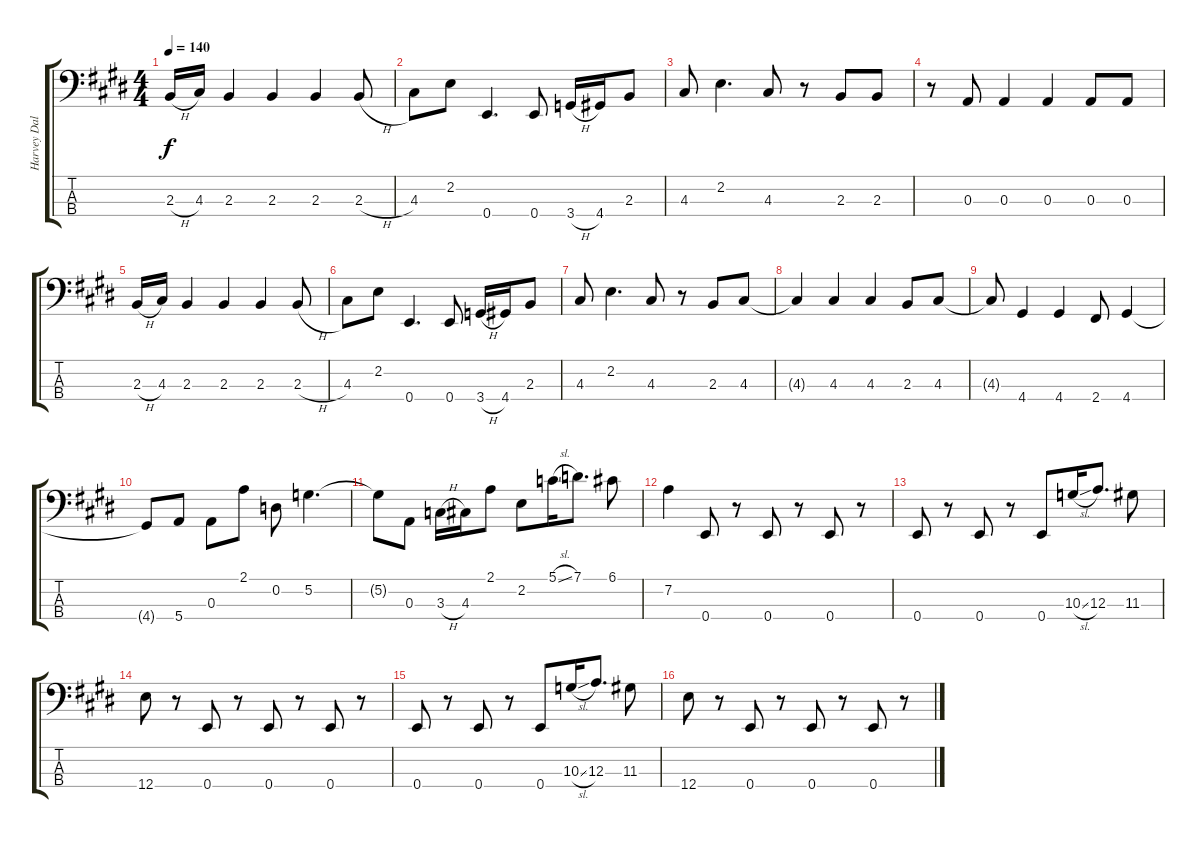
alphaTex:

\track ("Harvey Dalton Arnold Bass" "Harvey Dal") {instrument electricbassfinger}
\staff {score tabs}
\tuning (G2 D2 A1 E1) {hide}
\ts (4 4)
\tempo 140
\clef f4
\ks e
2.3{h}.16{dy f} 4.3.16 2.3.4 2.3.4 2.3.4 2.3{h}.8 |
4.3.8 2.2.8 0.4.4{d} 0.4.8 3.4{h}.16 4.4.16 2.3.8 |
4.3.8 2.2.4{d} 4.3.8 r.8 2.3.8 2.3.8 |
r.8 0.3.8 0.3.4 0.3.4 0.3.8 0.3.8 |
2.3{h}.16 4.3.16 2.3.4 2.3.4 2.3.4 2.3{h}.8 |
4.3.8 2.2.8 0.4.4{d} 0.4.8 3.4{h}.16 4.4.16 2.3.8 |
4.3.8 2.2.4{d} 4.3.8 r.8 2.3.8 4.3.8 |
4.3{t}.4 4.3.4 4.3.4 2.3.8 4.3.8 |
4.3{t}.8 4.4.4 4.4.4 2.4.8 4.4.4 |
4.4{t}.8 5.4.8 0.3.8 2.1.8 0.2.8 5.2.4{d} |
5.2{t}.8 0.3.8 3.3{h}.16 4.3.16 2.1.8 2.2.8 5.1{sl}.16 7.1.8{d} 6.1.8 |
7.2.4 0.4.8 r.8 0.4.8 r.8 0.4.8 r.8 |
0.4.8 r.8 0.4.8 r.8 0.4.8 10.3{sl}.16 12.3.8{d} 11.3.8 |
12.4.8 r.8 0.4.8 r.8 0.4.8 r.8 0.4.8 r.8 |
0.4.8 r.8 0.4.8 r.8 0.4.8 10.3{sl}.16 12.3.8{d} 11.3.8 |
12.4.8 r.8 0.4.8 r.8 0.4.8 r.8 0.4.8 r.8
